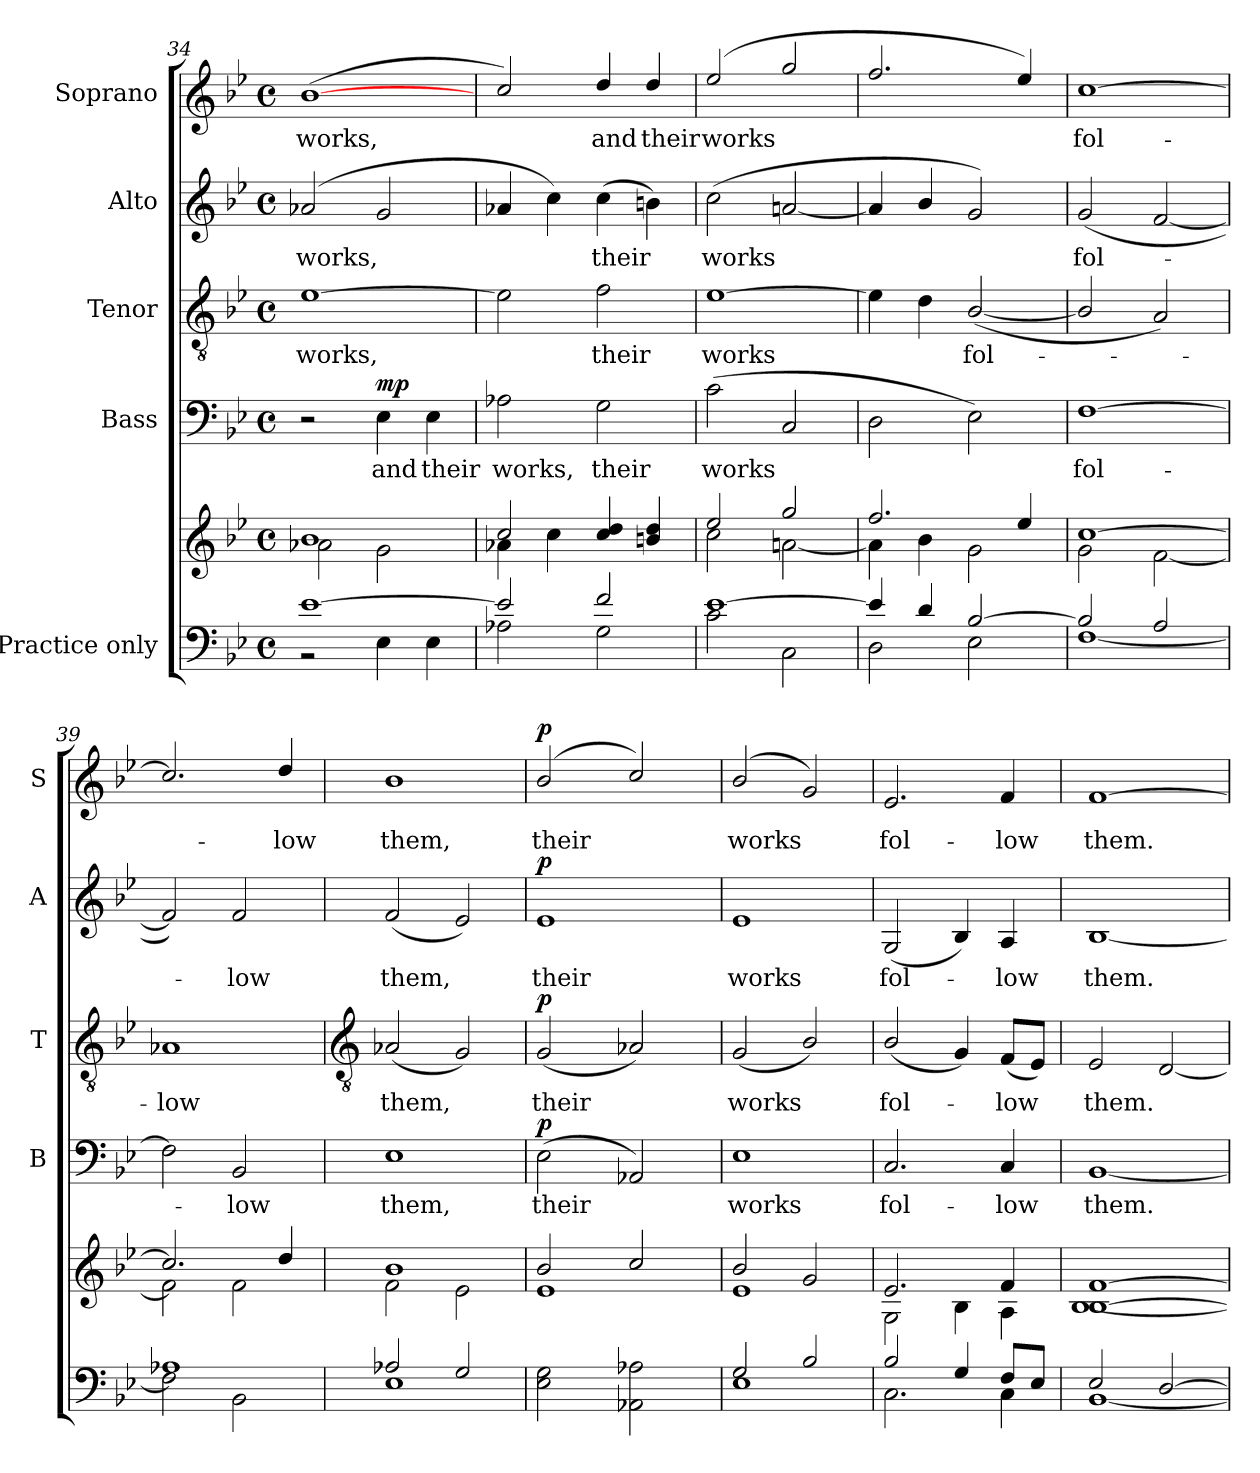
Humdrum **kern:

**kern	**kern	**kern	**text	**dynam	**kern	**text	**dynam	**kern	**text	**dynam	**kern	**text	**dynam
*part5	*part5	*part4	*part4	*part4	*part3	*part3	*part3	*part2	*part2	*part2	*part1	*part1	*part1
*staff6	*staff5	*staff4	*staff4	*staff4	*staff3	*staff3	*staff3	*staff2	*staff2	*staff2	*staff1	*staff1	*staff1
*I"Practice only	*	*I"Bass	*	*	*I"Tenor	*	*	*I"Alto	*	*	*I"Soprano	*	*
*	*	*I'B	*	*	*I'T	*	*	*I'A	*	*	*I'S	*	*
*clefF4	*clefG2	*clefF4	*	*	*clefGv2	*	*	*clefG2	*	*	*clefG2	*	*
*k[b-e-]	*k[b-e-]	*k[b-e-]	*	*	*k[b-e-]	*	*	*k[b-e-]	*	*	*k[b-e-]	*	*
*B-:	*B-:	*B-:	*	*	*B-:	*	*	*B-:	*	*	*B-:	*	*
*M4/4	*M4/4	*M4/4	*	*	*M4/4	*	*	*M4/4	*	*	*M4/4	*	*
*met(c)	*met(c)	*met(c)	*	*	*met(c)	*	*	*met(c)	*	*	*met(c)	*	*
=34	=34	=34	=34	=34	=34	=34	=34	=34	=34	=34	=34	=34	=34
*^	*^	*	*	*	*	*	*	*	*	*	*	*	*
!	!	!	!	!	!	!	!	!LO:LY:b	!	!	!LO:LY:b	!	!	!LO:LY:b	!
*	*	*	*	*	*	*	*	*	*	*	*	*	*^	*	*
[1e-	2r	1b-/	2a-X\	2r	.	.	[1e-	works,	.	(<2a-X	works,	.	(>[1b-	1ryy	works,	.
!	!	!	!	!	!LO:LY:b	!LO:DY:b	!	!	!	!	!	!	!	!	!	!
.	4E-\	.	2g\	4E-	and	mp	.	.	.	2g	.	.	.	.	.	.
!	!	!	!	!	!LO:LY:b	!	!	!	!	!	!	!	!	!	!	!
.	4E-\	.	.	4E-	their	.	.	.	.	.	.	.	.	.	.	.
=35	=35	=35	=35	=35	=35	=35	=35	=35	=35	=35	=35	=35	=35	=35	=35	=35
!	!	!	!	!	!LO:LY:b	!	!	!	!	!	!	!	!	!	!	!
2e-]	2A-X\	2cc/	4a-X\	2A-X	works,	.	2e-]	.	.	4a-X	.	.	2cc)	1ryy	.	.
.	.	.	4cc\	.	.	.	.	.	.	4cc)	.	.	.	.	.	.
!	!	!	!	!	!LO:LY:b	!	!	!LO:LY:b	!	!	!LO:LY:b	!	!	!	!LO:LY:b	!
2f	2G\	4cc/ 4dd/	2ryy	2G	their	.	2f	their	.	(>4cc	their	.	4dd	.	and	.
!	!	!	!	!	!	!	!	!	!	!	!	!	!	!	!LO:LY:b	!
.	.	4bn/ 4dd/	.	.	.	.	.	.	.	4bn)	.	.	4dd	.	their	.
=36	=36	=36	=36	=36	=36	=36	=36	=36	=36	=36	=36	=36	=36	=36	=36	=36
!	!	!	!	!	!LO:LY:b	!	!	!LO:LY:b	!	!	!LO:LY:b	!	!	!	!LO:LY:b	!
[1e-	2c\	2ee-/	2cc\	(>2c	works	.	[1e-	works	.	(<2cc	works	.	(>2ee-	1ryy	works	.
.	2C\	2gg/	[2an\	2C	.	.	.	.	.	[2an	.	.	2gg	.	.	.
=37	=37	=37	=37	=37	=37	=37	=37	=37	=37	=37	=37	=37	=37	=37	=37	=37
4e-/]	2D\	2.ff/	4a\]	2D	.	.	4e-]	.	.	4a]	.	.	2.ff	1ryy	.	.
4d/	.	.	4b-\	.	.	.	4d	.	.	4b-/	.	.	.	.	.	.
!	!	!	!	!	!	!	!	!LO:LY:b	!	!	!	!	!	!	!	!
[2B-	2E-\	.	2g\	2E-)	.	.	(<[2B-/	fol-	.	2g)	.	.	.	.	.	.
.	.	4ee-/	.	.	.	.	.	.	.	.	.	.	4ee-)	.	.	.
=38	=38	=38	=38	=38	=38	=38	=38	=38	=38	=38	=38	=38	=38	=38	=38	=38
!	!	!	!	!	!LO:LY:b	!	!	!	!	!	!LO:LY:b	!	!	!	!LO:LY:b	!
2B-/]	[1F\	[1cc\	2g\	[1F	fol-	.	2B-/]	.	.	(<2g	fol-	.	[1cc	1ryy	fol-	.
2A/	.	.	[2f\	.	.	.	2A)	.	.	[2f	.	.	.	.	.	.
=39	=39	=39	=39	=39	=39	=39	=39	=39	=39	=39	=39	=39	=39	=39	=39	=39
!	!	!	!	!	!	!	!	!LO:LY:b	!	!	!	!	!	!	!	!
1A-X	2F\]	2.cc/]	2f\]	2F]	.	.	1A-X	low	.	2f])	.	.	2.cc]	1ryy	.	.
!	!	!	!	!	!LO:LY:b	!	!	!	!	!	!LO:LY:b	!	!	!	!	!
.	2BB-\	.	2f\	2BB-	low	.	.	.	.	2f	low	.	.	.	.	.
!	!	!	!	!	!	!	!	!	!	!	!	!	!	!	!LO:LY:b	!
.	.	4dd/	.	.	.	.	.	.	.	.	.	.	4dd	.	low	.
!!LO:LB:g=z	!!
=40	=40	=40	=40	=40	=40	=40	=40	=40	=40	=40	=40	=40	=40	=40	=40	=40
*	*	*	*	*	*	*	*clefGv2	*	*	*	*	*	*	*	*	*
!	!	!	!	!	!LO:LY:b	!	!	!LO:LY:b	!	!	!LO:LY:b	!	!	!	!LO:LY:b	!
2A-X/	1E-\	1b-/	2f\	1E-	them,	.	(<2A-X	them,	.	(<2f	them,	.	1b-	1ryy	them,	.
2G/	.	.	2e-\	.	.	.	2G)	.	.	2e-)	.	.	.	.	.	.
=41	=41	=41	=41	=41	=41	=41	=41	=41	=41	=41	=41	=41	=41	=41	=41	=41
!	!	!	!	!	!LO:LY:b	!LO:DY:b	!	!LO:LY:b	!LO:DY:b	!	!LO:LY:b	!LO:DY:b	!	!	!LO:LY:b	!LO:DY:b
2E-\ 2G\	4ryy	2b-/	1e-\	(<2E-	their	p	(<2G	their	p	1e-	their	p	(>2b-	1ryy	their	p
.	4ryy	.	.	.	.	.	.	.	.	.	.	.	.	.	.	.
2AA-X\ 2A-X\	4ryy	2cc/	.	2AA-X)	.	.	2A-X)	.	.	.	.	.	2cc)	.	.	.
.	4ryy	.	.	.	.	.	.	.	.	.	.	.	.	.	.	.
=42	=42	=42	=42	=42	=42	=42	=42	=42	=42	=42	=42	=42	=42	=42	=42	=42
!	!	!	!	!	!LO:LY:b	!	!	!LO:LY:b	!	!	!LO:LY:b	!	!	!	!LO:LY:b	!
2G/	1E-\	2b-/	1e-\	1E-	works	.	(<2G	works	.	1e-	works	.	(<2b-/	1ryy	works	.
2B-/	.	2g/	.	.	.	.	2B-/)	.	.	.	.	.	2g)	.	.	.
=43	=43	=43	=43	=43	=43	=43	=43	=43	=43	=43	=43	=43	=43	=43	=43	=43
!	!	!	!	!	!LO:LY:b	!	!	!LO:LY:b	!	!	!LO:LY:b	!	!	!	!LO:LY:b	!
2B-/	2.C\	2.e-/	2G\	2.C	fol-	.	(<2B-/	fol-	.	(<2G	fol-	.	2.e-	1ryy	fol-	.
4G/	.	.	4B-\	.	.	.	4G)	.	.	4B-)	.	.	.	.	.	.
!	!	!	!	!	!LO:LY:b	!	!	!LO:LY:b	!	!	!LO:LY:b	!	!	!	!LO:LY:b	!
8F/L	4C\	4f/	4A\	4C	-low	.	(<8FL	low	.	4A	low	.	4f	.	-low	.
8E-/J	.	.	.	.	.	.	8E-J)	.	.	.	.	.	.	.	.	.
=44	=44	=44	=44	=44	=44	=44	=44	=44	=44	=44	=44	=44	=44	=44	=44	=44
!	!	!	!	!	!LO:LY:b	!	!	!LO:LY:b	!	!	!LO:LY:b	!	!	!	!LO:LY:b	!
2E-/	[1BB-\	[1B-/ [1f/	[1B-\	[1BB-	them.	.	2E-	them.	.	[1B-	them.	.	[1f	1ryy	them.	.
[2D/	.	.	.	.	.	.	[2D	.	.	.	.	.	.	.	.	.
*v	*v	*	*	*	*	*	*	*	*	*	*	*	*v	*v	*	*
*	*v	*v	*	*	*	*	*	*	*	*	*	*	*	*
=	=	=	=	=	=	=	=	=	=	=	=	=	=
*-	*-	*-	*-	*-	*-	*-	*-	*-	*-	*-	*-	*-	*-
